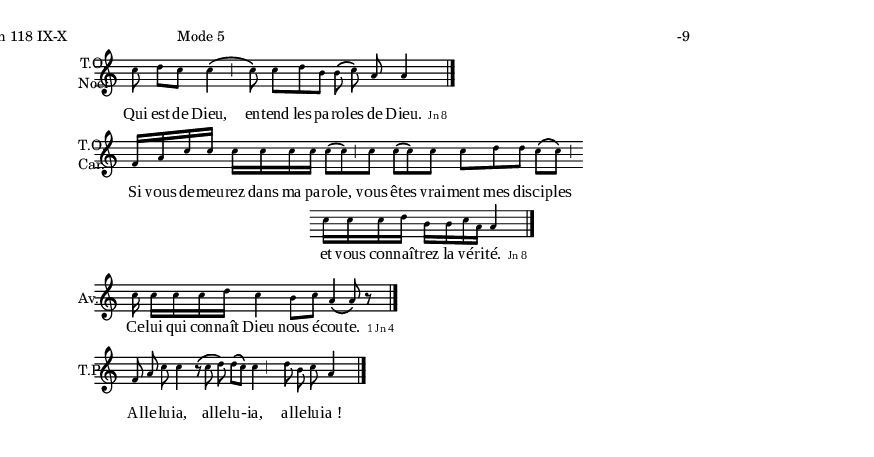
\version "2.14.0"
 \include "definitions.ly"
 \markup { \hspace #-10 \fill-line { "Psalm 118 IX-X" "Mode 5" \null \null } -9}
\noPageBreak



\relative a' { 
	\new Staff {
		\cadenzaOn
		\set Staff.instrumentName = \markup{ \center-column { T.O. Noël } }
		c8
		d[ c]
		\times 2/3 { c4\( \pespace \cesure \pespace c8\) }
		\times 2/3 { c[ d b] }
		\times 2/3 { b\( c\) a }
		a4
		\endBar
	}
	\addlyrics {
		Qui est de Dieu, en -- tend les pa -- ro -- les de Dieu.
		\markup { \citation #"Jn 8" } 
	}
}
\relative a' { 
	\new Staff {
		\cadenzaOn
		\set Staff.instrumentName = \markup{ \center-column { T.O. Car. } }
		f16[ a c c]
		c16[ c c c]
		\times 2/3 { c8[\( c\)\cesure \pespace c] }
		\times 2/3 { c8[\( c\) c] }
		\times 2/3 { c8[ d d] }
		c8[\( c\)] \cesure \pespace
		c16[ c c d]
		b16[ b c a] a4
		\endBar
	}
	\addlyrics {
		Si vous de -- meu -- rez dans ma pa -- ro -- le, vous êt -- es vrai -- ment mes dis -- ci -- ples et vous con -- naî -- trez la vé -- ri -- té.
		\markup { \citation #"Jn 8" } 
	}
}
\relative a' { 
	\new Staff {
		\cadenzaOn
		\set Staff.instrumentName = \markup{ \center-column { Av. } }
		c16
		c[ c c d]
		c4
		b8[ c]
		\times 2/3 { a4\( a8\) } r8
		\endBar
	}
	\addlyrics {
		Ce -- lui qui con -- naît Dieu nous é -- cou -- te.
		\markup { \citation #"1 Jn 4" } 
	}
}
\relative a' { 
	\new Staff {
		\cadenzaOn
		\set Staff.instrumentName = \markup{ \center-column { T.P. } }
		\times 2/3 { f a c }
		c4
		\espace
		\times 2/3 { r8\( c d\) }
		d[\( c\)]
		c4
		\cesure \pespace
		\times 2/3 { d8 b c }
		a4
		\endBar
	}
	\addlyrics {
		Al -- le -- lu -- ia, al -- le -- lu -- - -- ia, al -- le -- lu -- "ia !"
		\markup { \citation #"" } 
	}
}
